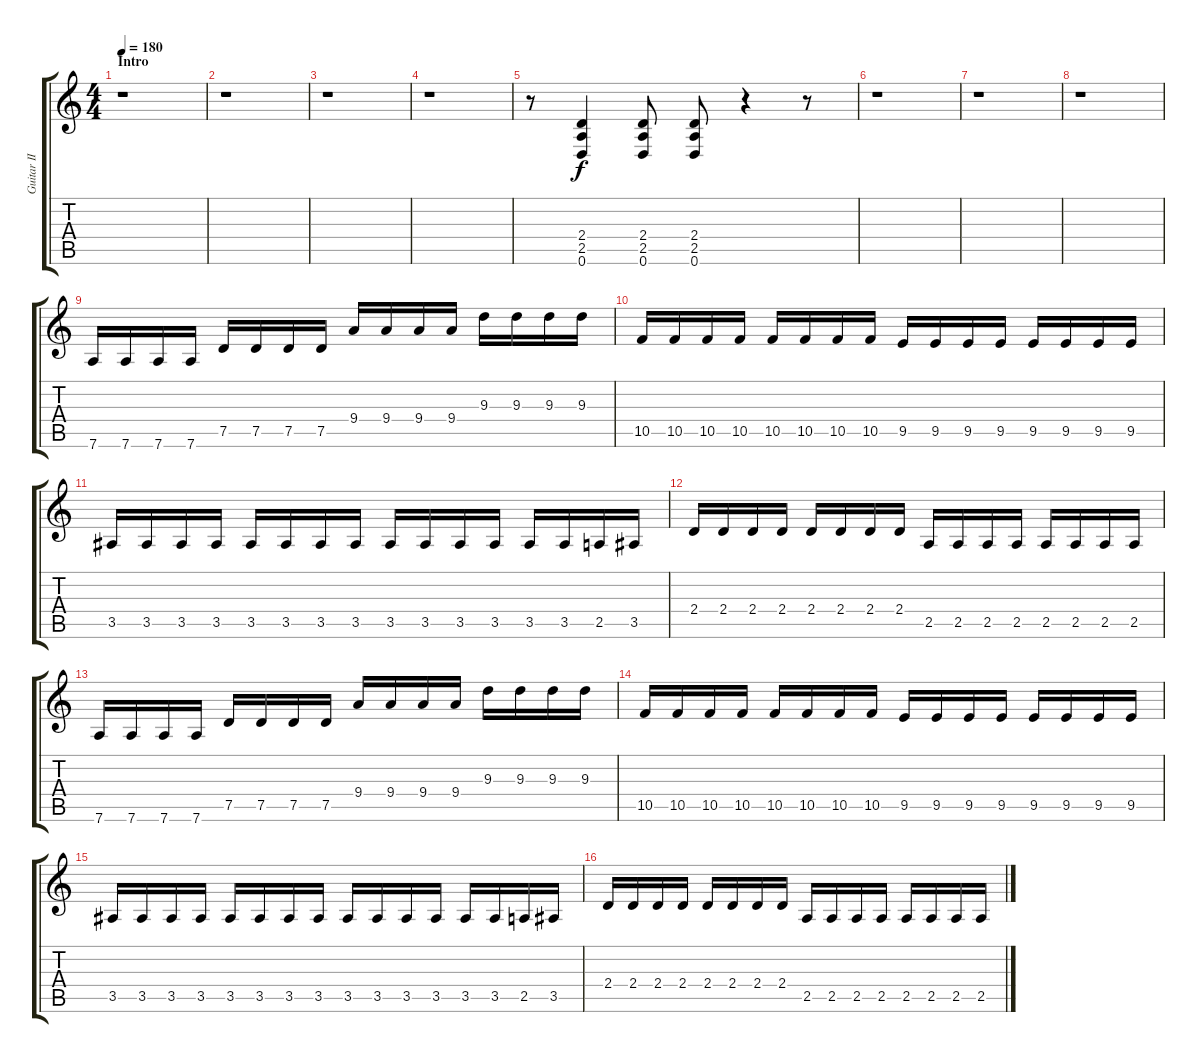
\track ("Guitar II" "Guitar II") {instrument distortionguitar}
\staff {score tabs}
\tuning (D4 A3 F3 C3 G2 D2) {hide}
\ts (4 4)
\section ("" "Intro")
\tempo 180
\clef g2
\ks c
r.1{dy f instrument distortionguitar} |
r.1 |
r.1 |
r.1 |
r.8 (2.4 2.5 0.6).4 (2.4 2.5 0.6).8 (2.4 2.5 0.6).8 r.4 r.8 |
r.1 |
r.1 |
r.1 |
7.6.16 7.6.16 7.6.16 7.6.16 7.5.16 7.5.16 7.5.16 7.5.16 9.4.16 9.4.16 9.4.16 9.4.16 9.3.16 9.3.16 9.3.16 9.3.16 |
10.5.16 10.5.16 10.5.16 10.5.16 10.5.16 10.5.16 10.5.16 10.5.16 9.5.16 9.5.16 9.5.16 9.5.16 9.5.16 9.5.16 9.5.16 9.5.16 |
3.5.16 3.5.16 3.5.16 3.5.16 3.5.16 3.5.16 3.5.16 3.5.16 3.5.16 3.5.16 3.5.16 3.5.16 3.5.16 3.5.16 2.5.16 3.5.16 |
2.4.16 2.4.16 2.4.16 2.4.16 2.4.16 2.4.16 2.4.16 2.4.16 2.5.16 2.5.16 2.5.16 2.5.16 2.5.16 2.5.16 2.5.16 2.5.16 |
7.6.16 7.6.16 7.6.16 7.6.16 7.5.16 7.5.16 7.5.16 7.5.16 9.4.16 9.4.16 9.4.16 9.4.16 9.3.16 9.3.16 9.3.16 9.3.16 |
10.5.16 10.5.16 10.5.16 10.5.16 10.5.16 10.5.16 10.5.16 10.5.16 9.5.16 9.5.16 9.5.16 9.5.16 9.5.16 9.5.16 9.5.16 9.5.16 |
3.5.16 3.5.16 3.5.16 3.5.16 3.5.16 3.5.16 3.5.16 3.5.16 3.5.16 3.5.16 3.5.16 3.5.16 3.5.16 3.5.16 2.5.16 3.5.16 |
2.4.16 2.4.16 2.4.16 2.4.16 2.4.16 2.4.16 2.4.16 2.4.16 2.5.16 2.5.16 2.5.16 2.5.16 2.5.16 2.5.16 2.5.16 2.5.16
